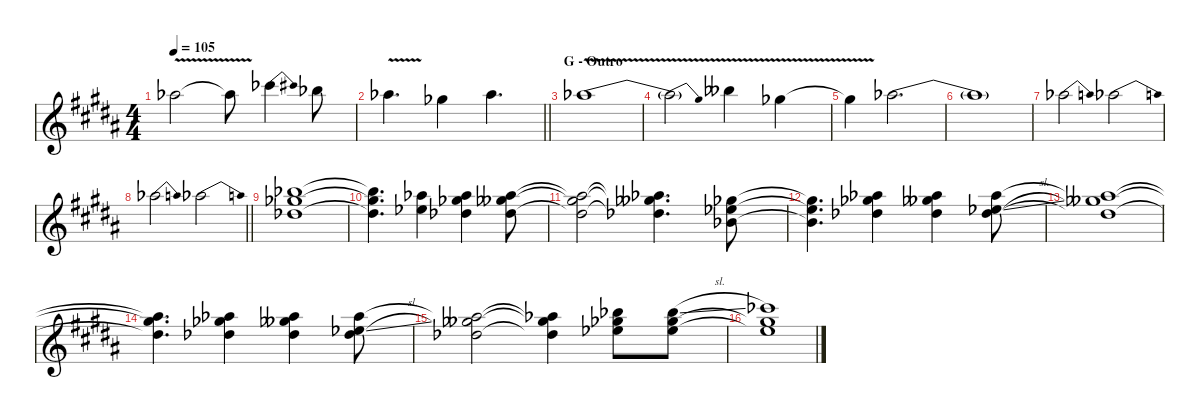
\defaultSystemsLayout 4
\hideDynamics
\bracketExtendMode nobrackets
\singleTrackTrackNamePolicy hidden
\multiTrackTrackNamePolicy hidden
\firstSystemTrackNameMode fullname
\firstSystemTrackNameOrientation horizontal
\otherSystemsTrackNameOrientation horizontal
\track ("Voices" "dist.guit.") {instrument distortionguitar}
\staff {score}
\tuning (E4 B3 G3 D3 A2 E2)
\ts (4 4)
\tempo 105
\clef g2
\ks b
13.3{v acc b}.2{dy f beam Down} 13.3{v t acc b}.8{beam Down} 12.2{be (bend 0 0 15 4) acc b}.4{beam Down} 15.3{acc b}.8{beam Down} |
\barLineRight lightlight
13.3{v acc b}.4{d beam Down} 11.3{acc b}.4{beam Down} 13.3{acc b}.4{d beam Down} |
\section ("" "G - Outro")
13.3{be (bend 0 0 60 2) v acc b}.1{beam Down} |
13.3{be (release 0 2 60 0) t}.2{beam Down} 14.3{v acc bb}.4{beam Down} 11.3{v acc b}.4{beam Down} |
11.3{v t acc b}.4{beam Down} 13.3{be (bend 0 0 60 4) acc b}.2{d beam Down} |
13.3{be (hold 0 4 60 4) t}.1{beam Down} |
13.3{be (bend 0 0 15 2) acc b}.2{beam Down} 13.3{be (bend 0 0 15 2) acc b}.2{beam Down} |
\barLineRight lightlight
13.3{be (bend 0 0 15 2) acc b}.2{beam Down} 13.3{be (bend 0 0 15 2) acc b}.2{beam Down} |
(6.1{acc b} 7.2{acc b} 6.3{acc b}).1{beam Down} |
(6.1{t acc b} 7.2{t acc b} 6.3{t acc b}).4{d beam Down} (9.2{acc b} 8.3{acc b}).4{beam Down} (4.1{acc b} 7.2{acc b} 6.3{acc b}).4{beam Down} (4.1{acc b} 6.2{acc bb} 6.3{acc b}).8{beam Down} |
(4.1{t acc b} 6.2{t acc bb} 6.3{t acc b}).2{beam Down} (4.1{t acc b} 6.2{t acc bb} 6.3{t acc b}).4{d beam Down} (7.2{acc b} 8.3{acc b} 8.4{acc b}).8{beam Down} |
(7.2{t acc b} 8.3{t acc b} 8.4{t acc b}).4{d beam Down} (4.1{acc b} 7.2{acc b} 6.3{acc b}).4{beam Down} (4.1{acc b} 6.2{acc bb} 6.3{acc b}).4{beam Down} (4.1{acc b} 4.2{sl acc b} 6.3{acc b}).8{beam Down} |
(4.1{t acc b} 6.2{acc bb} 6.3{t acc b}).1{beam Down} |
(4.1{t acc b} 6.2{t acc bb} 6.3{t acc b}).4{d beam Down} (4.1{acc b} 7.2{acc b} 6.3{acc b}).4{beam Down} (4.1{acc b} 6.2{acc bb} 6.3{acc b}).4{beam Down} (4.1{acc b} 4.2{sl acc b} 6.3{acc b}).8{beam Down} |
(4.1{t acc b} 6.2{acc bb} 6.3{acc b}).2{beam Down} (4.1{t acc b} 6.2{t acc bb} 6.3{t acc b}).4{beam Down} (6.1{acc b} 7.2{acc b} 8.3{acc b}).8{beam Down} (6.1{sl acc b} 7.2{acc b} 8.3{acc b}).8{beam Down} |
(7.1{acc b} 7.2{t acc b} 8.3{t acc b}).1{beam Down}
